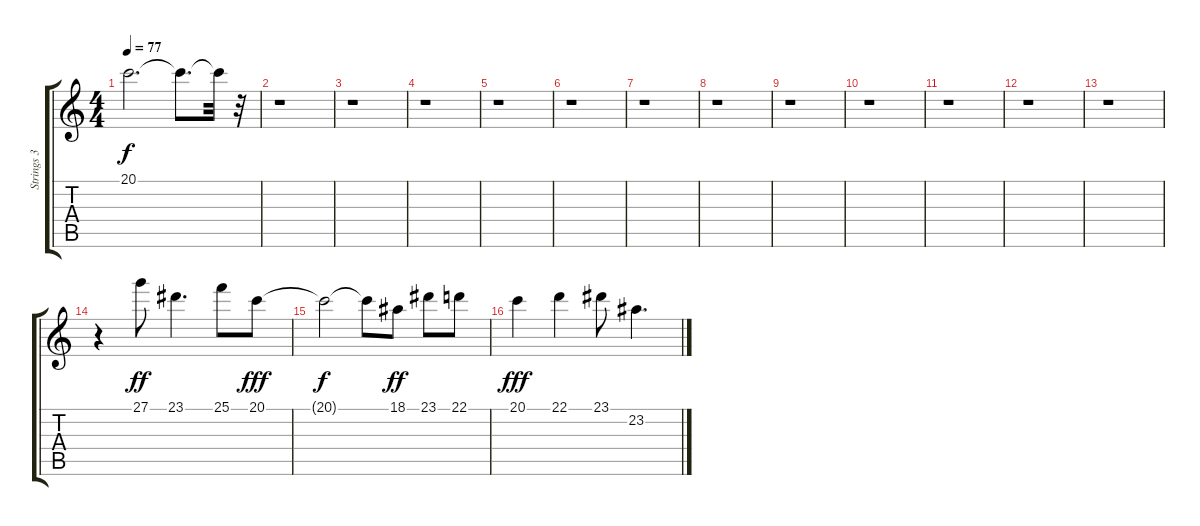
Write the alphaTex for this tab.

\track ("Strings 3" "Strings 3") {instrument stringensemble1}
\staff {score tabs}
\tuning (E4 B3 G3 D3 A2 E2) {hide}
\ts (4 4)
\tempo 77
\clef g2
\ks c
20.1{t}.2{d dy f} 20.1{t}.8{d} 20.1{t}.32 r.32 |
r.1 |
r.1 |
r.1 |
r.1 |
r.1 |
r.1 |
r.1 |
r.1 |
r.1 |
r.1 |
r.1 |
r.1 |
r.4 27.1.8{dy ff} 23.1.4{d} 25.1.8 20.1.8{dy fff} |
20.1{t}.2{dy f} 20.1{t}.8 18.1.8{dy ff} 23.1.8 22.1.8 |
20.1.4{dy fff} 22.1.4 23.1.8 23.2.4{d}
